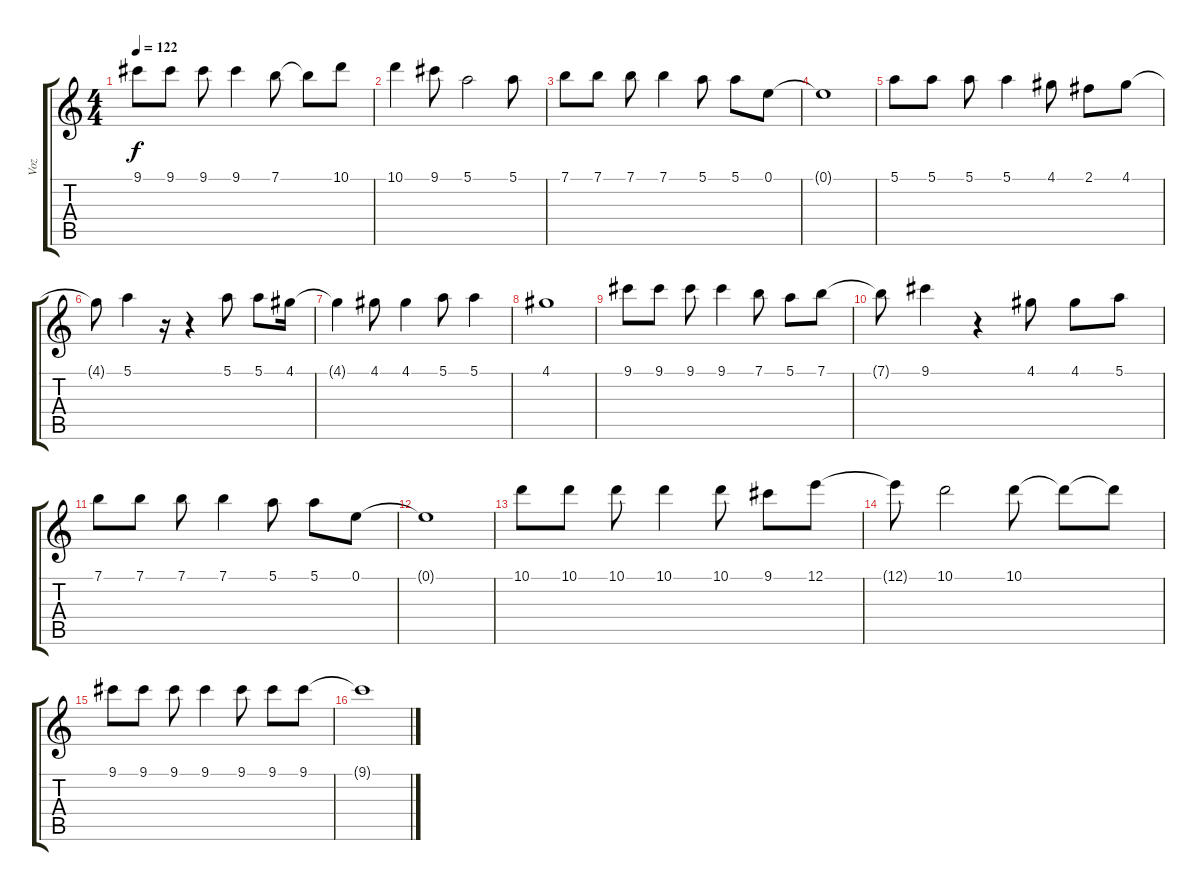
\track ("Voz" "Voz") {instrument contrabass}
\staff {score tabs}
\tuning (E4 B3 G3 D3 A2 E2) {hide}
\ts (4 4)
\tempo 122
\clef g2
\ks c
9.1.8{dy f} 9.1.8 9.1.8 9.1.4 7.1.8 7.1{t}.8 10.1.8 |
10.1.4 9.1.8 5.1.2 5.1.8 |
7.1.8 7.1.8 7.1.8 7.1.4 5.1.8 5.1.8 0.1.8 |
0.1{t}.1 |
5.1.8 5.1.8 5.1.8 5.1.4 4.1.8 2.1.8 4.1.8 |
4.1{t}.8 5.1.4 r.16 r.4 5.1.8 5.1.8 4.1.16 |
4.1{t}.4 4.1.8 4.1.4 5.1.8 5.1.4 |
4.1.1 |
9.1.8 9.1.8 9.1.8 9.1.4 7.1.8 5.1.8 7.1.8 |
7.1{t}.8 9.1.4 r.4 4.1.8 4.1.8 5.1.8 |
7.1.8 7.1.8 7.1.8 7.1.4 5.1.8 5.1.8 0.1.8 |
0.1{t}.1 |
10.1.8 10.1.8 10.1.8 10.1.4 10.1.8 9.1.8 12.1.8 |
12.1{t}.8 10.1.2 10.1.8 10.1{t}.8 10.1{t}.8 |
9.1.8 9.1.8 9.1.8 9.1.4 9.1.8 9.1.8 9.1.8 |
9.1{t}.1
